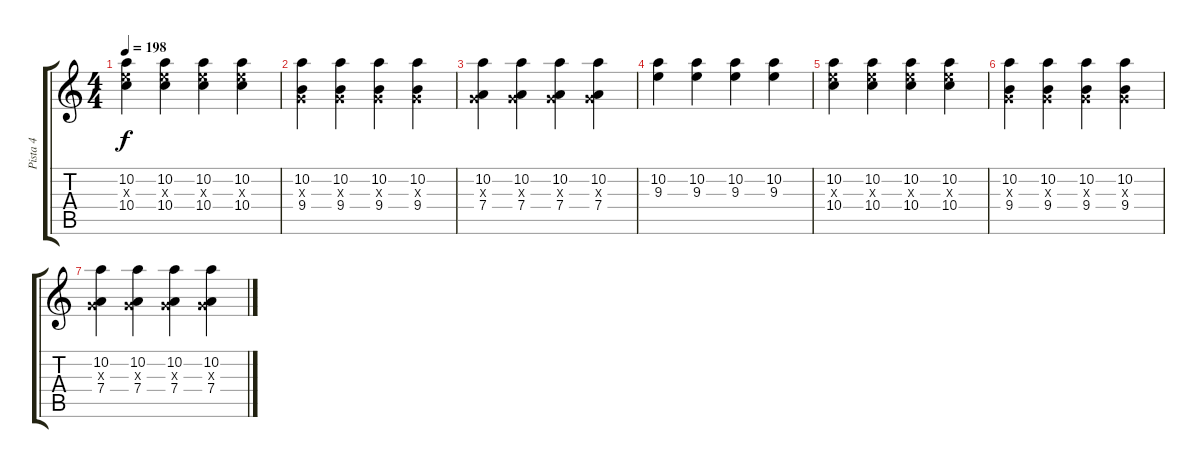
\track ("Pista 4" "Pista 4") {instrument overdrivenguitar}
\staff {score tabs}
\tuning (E4 B3 G3 D3 A2 E2) {hide}
\ts (4 4)
\tempo 198
\clef g2
\ks c
(10.2 9.3{x} 10.4).4{dy f} (10.2 9.3{x} 10.4).4 (10.2 9.3{x} 10.4).4 (10.2 9.3{x} 10.4).4 |
(10.2 0.3{x} 9.4).4 (10.2 0.3{x} 9.4).4 (10.2 0.3{x} 9.4).4 (10.2 0.3{x} 9.4).4 |
(10.2 0.3{x} 7.4).4 (10.2 0.3{x} 7.4).4 (10.2 0.3{x} 7.4).4 (10.2 0.3{x} 7.4).4 |
(10.2 9.3).4 (10.2 9.3).4 (10.2 9.3).4 (10.2 9.3).4 |
(10.2 9.3{x} 10.4).4 (10.2 9.3{x} 10.4).4 (10.2 9.3{x} 10.4).4 (10.2 9.3{x} 10.4).4 |
(10.2 0.3{x} 9.4).4 (10.2 0.3{x} 9.4).4 (10.2 0.3{x} 9.4).4 (10.2 0.3{x} 9.4).4 |
(10.2 0.3{x} 7.4).4 (10.2 0.3{x} 7.4).4 (10.2 0.3{x} 7.4).4 (10.2 0.3{x} 7.4).4
